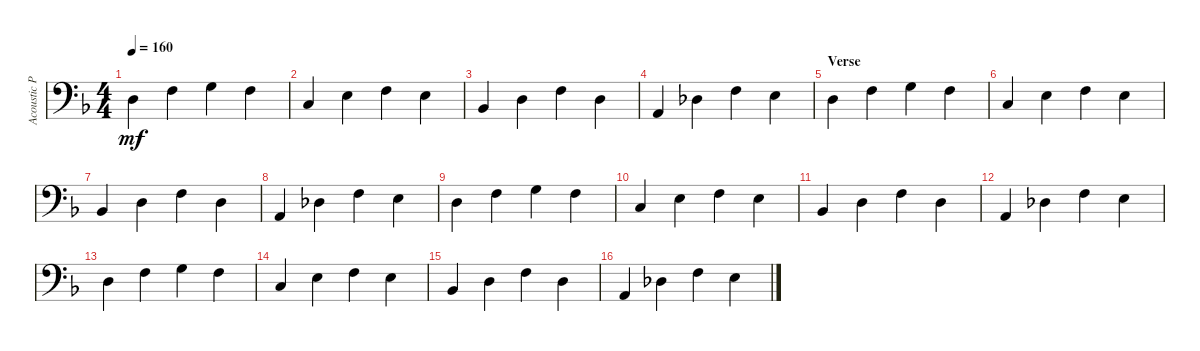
\track ("Acoustic Piano (Staff 2)" "Acoustic P") {instrument acousticgrandpiano}
\staff {score}
\tuning (E4 B3 G3 D3 A2 E2 B1) {hide}
\ts (4 4)
\tempo 160
\clef f4
\ks dminor
0.4.4{dy mf} 3.4.4 0.3.4 3.4.4 |
3.5.4 2.4.4 3.4.4 2.4.4 |
1.5.4 0.4.4 3.4.4 0.4.4 |
0.5.4 4.5.4 3.4.4 2.4.4 |
\section ("" "Verse")
0.4.4 3.4.4 0.3.4 3.4.4 |
3.5.4 2.4.4 3.4.4 2.4.4 |
1.5.4 0.4.4 3.4.4 0.4.4 |
0.5.4 4.5.4 3.4.4 2.4.4 |
0.4.4 3.4.4 0.3.4 3.4.4 |
3.5.4 2.4.4 3.4.4 2.4.4 |
1.5.4 0.4.4 3.4.4 0.4.4 |
0.5.4 4.5.4 3.4.4 2.4.4 |
0.4.4 3.4.4 0.3.4 3.4.4 |
3.5.4 2.4.4 3.4.4 2.4.4 |
1.5.4 0.4.4 3.4.4 0.4.4 |
0.5.4 4.5.4 3.4.4 2.4.4
